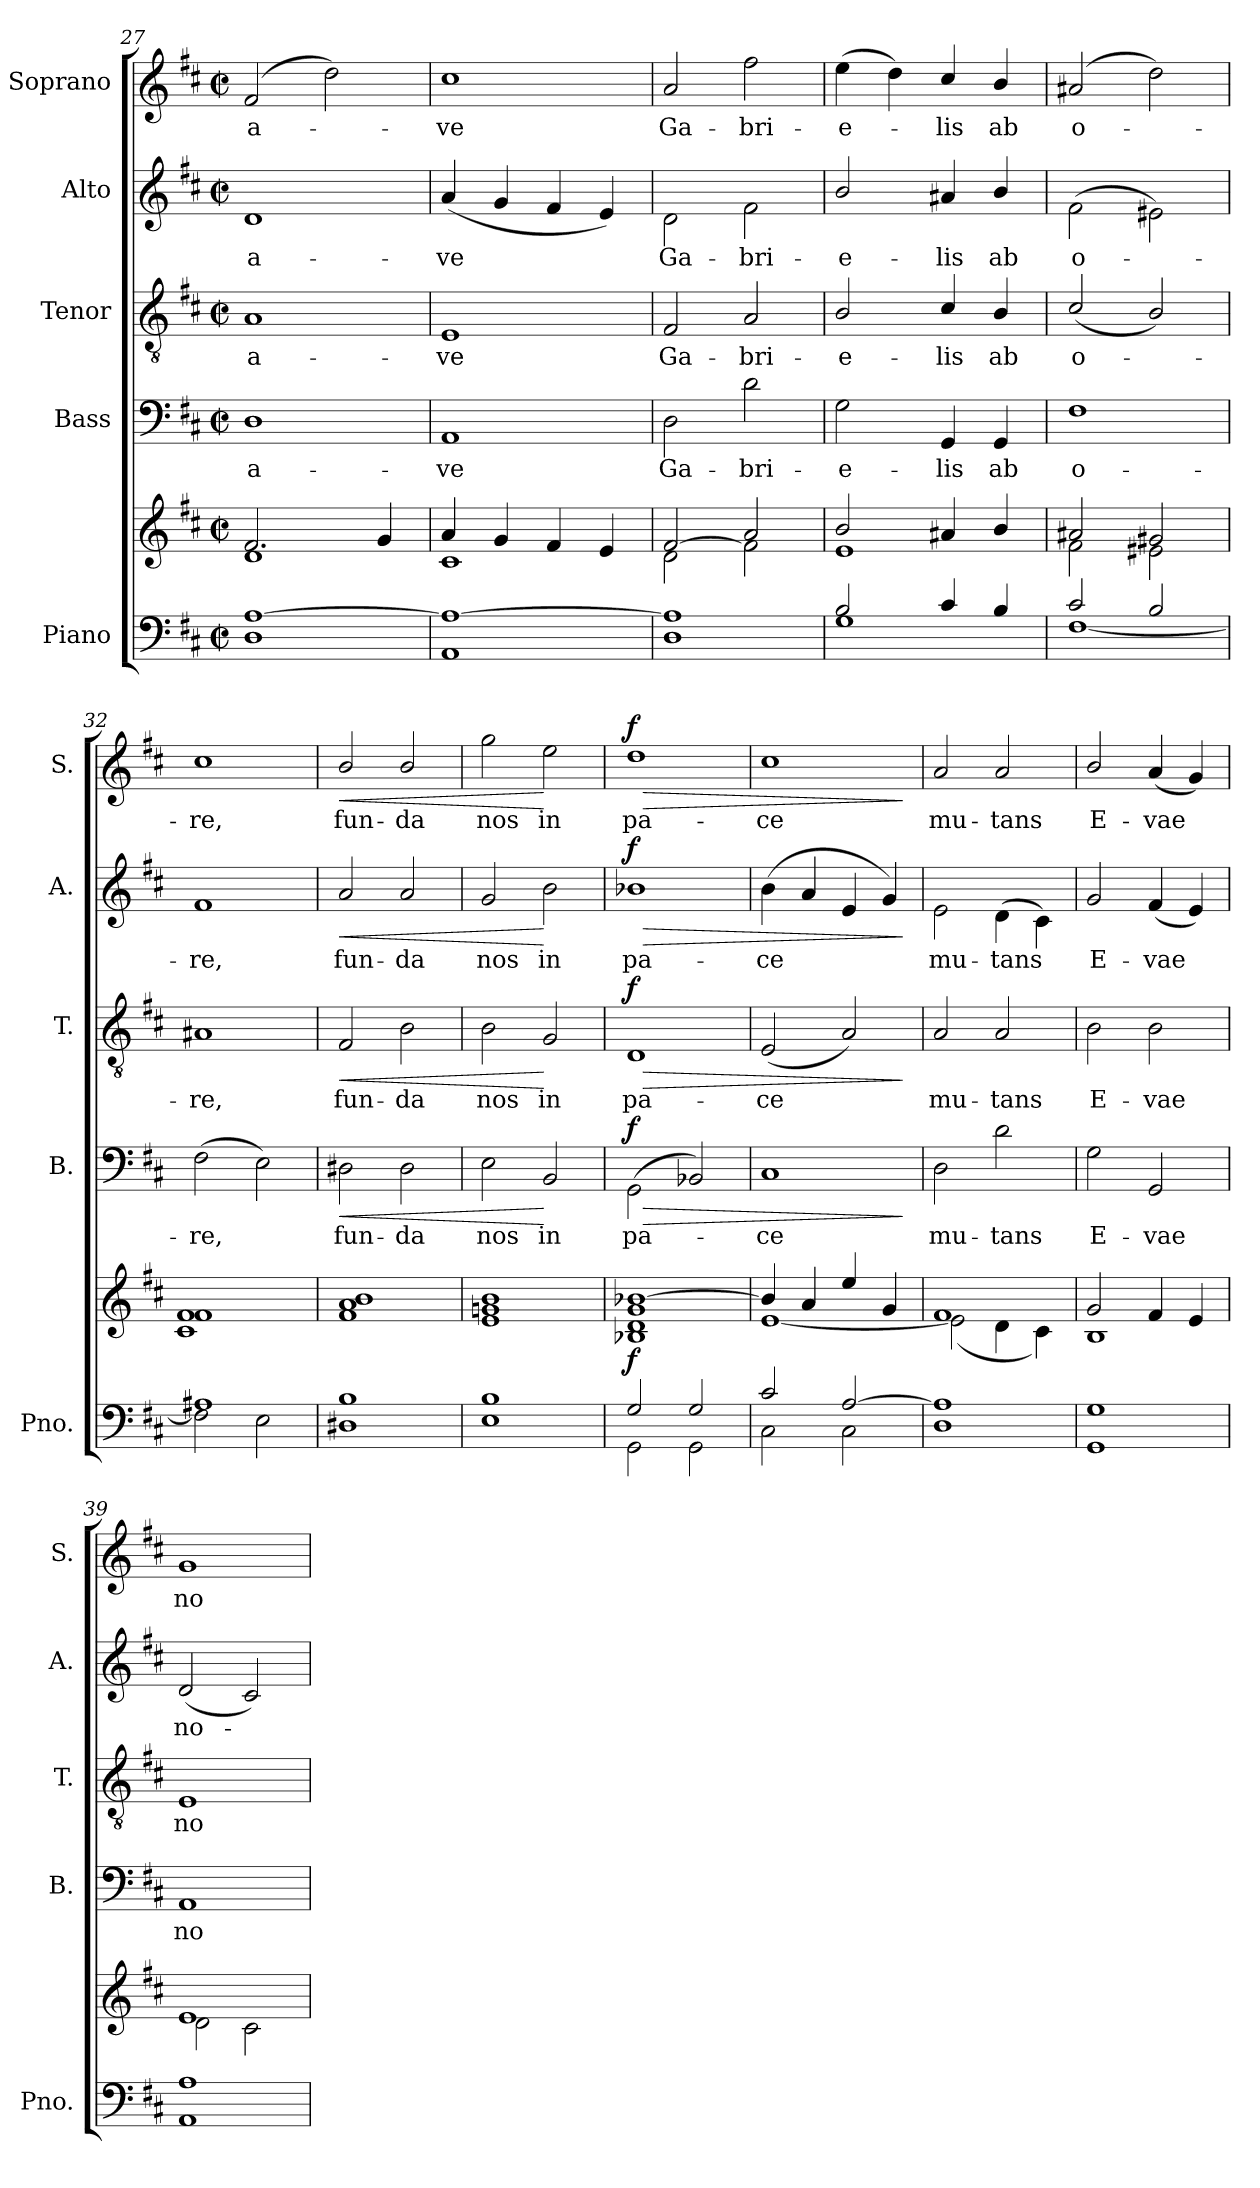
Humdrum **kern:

**kern	**kern	**dynam	**kern	**text	**dynam	**kern	**text	**dynam	**kern	**text	**dynam	**kern	**text	**dynam
*part5	*part5	*part5	*part4	*part4	*part4	*part3	*part3	*part3	*part2	*part2	*part2	*part1	*part1	*part1
*staff6	*staff5	*staff5/6	*staff4	*staff4	*staff4	*staff3	*staff3	*staff3	*staff2	*staff2	*staff2	*staff1	*staff1	*staff1
*I"Piano	*	*	*I"Bass	*	*	*I"Tenor	*	*	*I"Alto	*	*	*I"Soprano	*	*
*I'Pno.	*	*	*I'B.	*	*	*I'T.	*	*	*I'A.	*	*	*I'S.	*	*
*clefF4	*clefG2	*	*clefF4	*	*	*clefGv2	*	*	*clefG2	*	*	*clefG2	*	*
*k[f#c#]	*k[f#c#]	*	*k[f#c#]	*	*	*k[f#c#]	*	*	*k[f#c#]	*	*	*k[f#c#]	*	*
*D:	*D:	*	*D:	*	*	*D:	*	*	*D:	*	*	*D:	*	*
*M2/2	*M2/2	*	*M2/2	*	*	*M2/2	*	*	*M2/2	*	*	*M2/2	*	*
*met(c|)	*met(c|)	*	*met(c|)	*	*	*met(c|)	*	*	*met(c|)	*	*	*met(c|)	*	*
=27	=27	=27	=27	=27	=27	=27	=27	=27	=27	=27	=27	=27	=27	=27
*	*^	*	*	*	*	*	*	*	*	*	*	*	*	*
!	!	!	!	!	!LO:LY:b	!	!	!LO:LY:b	!	!	!LO:LY:b	!	!	!LO:LY:b	!
1D [1A	2.f#/	1d	.	1D	a-	.	1A	a-	.	1d	a-	.	(>2f#/	a-	.
.	.	.	.	.	.	.	.	.	.	.	.	.	2dd\)	.	.
.	4g/	.	.	.	.	.	.	.	.	.	.	.	.	.	.
=28	=28	=28	=28	=28	=28	=28	=28	=28	=28	=28	=28	=28	=28	=28	=28
!	!	!	!	!	!LO:LY:b	!	!	!LO:LY:b	!	!	!LO:LY:b	!	!	!LO:LY:b	!
1AA 1A_	4a/	1c#	.	1AA	-ve	.	1E	-ve	.	(<4a/	-ve	.	1cc#	-ve	.
.	4g/	.	.	.	.	.	.	.	.	4g/	.	.	.	.	.
.	4f#/	.	.	.	.	.	.	.	.	4f#/	.	.	.	.	.
.	4e/	.	.	.	.	.	.	.	.	4e/)	.	.	.	.	.
=29	=29	=29	=29	=29	=29	=29	=29	=29	=29	=29	=29	=29	=29	=29	=29
*^	*	*	*	*	*	*	*	*	*	*	*	*	*	*	*
!	!	!	!	!	!	!LO:LY:b	!	!	!LO:LY:b	!	!	!LO:LY:b	!	!	!LO:LY:b	!
1A]	1D	[2f#/	2d\	.	2D\	Ga-	.	2F#/	Ga-	.	2d\	Ga-	.	2a/	Ga-	.
!	!	!	!	!	!	!LO:LY:b	!	!	!LO:LY:b	!	!	!LO:LY:b	!	!	!LO:LY:b	!
.	.	2a/	2f#\]	.	2d\	-bri-	.	2A/	-bri-	.	2f#\	-bri-	.	2ff#\	-bri-	.
=30	=30	=30	=30	=30	=30	=30	=30	=30	=30	=30	=30	=30	=30	=30	=30	=30
!	!	!	!	!	!	!LO:LY:b	!	!	!LO:LY:b	!	!	!LO:LY:b	!	!	!LO:LY:b	!
2B/	1G	2b/	1e	.	2G\	-e-	.	2B/	-e-	.	2b/	-e-	.	(>4ee\	-e-	.
.	.	.	.	.	.	.	.	.	.	.	.	.	.	4dd\)	.	.
!	!	!	!	!	!	!LO:LY:b	!	!	!LO:LY:b	!	!	!LO:LY:b	!	!	!LO:LY:b	!
4c#/	.	4a#X/	.	.	4GG/	-lis	.	4c#/	-lis	.	4a#X/	-lis	.	4cc#/	-lis	.
!	!	!	!	!	!	!LO:LY:b	!	!	!LO:LY:b	!	!	!LO:LY:b	!	!	!LO:LY:b	!
4B/	.	4b/	.	.	4GG/	ab	.	4B/	ab	.	4b/	ab	.	4b/	ab	.
!!LO:LB:g=z
=31	=31	=31	=31	=31	=31	=31	=31	=31	=31	=31	=31	=31	=31	=31	=31	=31
!	!	!	!	!	!	!LO:LY:b	!	!	!LO:LY:b	!	!	!LO:LY:b	!	!	!LO:LY:b	!
2c#/	[1F#	2a#X/	2f#\	.	1F#	o-	.	(<2c#/	o-	.	(>2f#\	o-	.	(>2a#X/	o-	.
2B/	.	2g#X/	2e#X\	.	.	.	.	2B/)	.	.	2e#X\)	.	.	2dd\)	.	.
=32	=32	=32	=32	=32	=32	=32	=32	=32	=32	=32	=32	=32	=32	=32	=32	=32
!	!	!	!	!	!	!LO:LY:b	!	!	!LO:LY:b	!	!	!LO:LY:b	!	!	!LO:LY:b	!
1A#X	2F#\]	1f#	1c# 1f#	.	(>2F#\	-re,	.	1A#X	-re,	.	1f#	-re,	.	1cc#	-re,	.
.	2E\	.	.	.	2E\)	.	.	.	.	.	.	.	.	.	.	.
*	*	*v	*v	*	*	*	*	*	*	*	*	*	*	*	*	*
=33	=33	=33	=33	=33	=33	=33	=33	=33	=33	=33	=33	=33	=33	=33	=33
!	!	!	!	!	!LO:LY:b	!LO:HP:b	!	!LO:LY:b	!LO:HP:b	!	!LO:LY:b	!LO:HP:b	!	!LO:LY:b	!LO:HP:b
1B	1D#X	1f# 1a 1b	.	2D#X\	fun-	<	2F#/	fun-	<	2a/	fun-	<	2b/	fun-	<
!	!	!	!	!	!LO:LY:b	!	!	!LO:LY:b	!	!	!LO:LY:b	!	!	!LO:LY:b	!
.	.	.	.	2D#\	-da	.	2B\	-da	.	2a/	-da	.	2b/	-da	.
=34	=34	=34	=34	=34	=34	=34	=34	=34	=34	=34	=34	=34	=34	=34	=34
!	!	!	!	!	!LO:LY:b	!	!	!LO:LY:b	!	!	!LO:LY:b	!	!	!LO:LY:b	!
1B	1E	1e 1gn 1b	.	2E\	nos	.	2B\	nos	.	2g/	nos	.	2gg\	nos	.
!	!	!	!	!	!LO:LY:b	!	!	!LO:LY:b	!	!	!LO:LY:b	!	!	!LO:LY:b	!
.	.	.	.	2BB/	in	[	2G/	in	[	2b\	in	[	2ee\	in	[
=35	=35	=35	=35	=35	=35	=35	=35	=35	=35	=35	=35	=35	=35	=35	=35
!	!	!	!LO:DY:b	!	!LO:LY:b	!LO:HP:b	!	!LO:LY:b	!LO:HP:b	!	!LO:LY:b	!LO:HP:b	!	!LO:LY:b	!LO:HP:b
!	!	!	!	!	!	!LO:DY:n=1:b	!	!	!LO:DY:n=1:b	!	!	!LO:DY:n=1:b	!	!	!LO:DY:n=1:a
2G/	2GG\	1B-X 1d 1g [1b-X	f	(>2GG\	pa-	> f	1D	pa-	> f	1b-X	pa-	> f	1dd	pa-	> f
2G/	2GG\	.	.	2BB-X/)	.	.	.	.	.	.	.	.	.	.	.
=36	=36	=36	=36	=36	=36	=36	=36	=36	=36	=36	=36	=36	=36	=36	=36
*	*	*^	*	*	*	*	*	*	*	*	*	*	*	*	*
!	!	!	!	!	!	!LO:LY:b	!	!	!LO:LY:b	!	!	!LO:LY:b	!	!	!LO:LY:b	!
2c#/	2C#\	4b-/]	[1e	.	1C#	-ce	.	(<2E/	-ce	.	(>4b\	-ce	.	1cc#	-ce	.
.	.	4a/	.	.	.	.	.	.	.	.	4a/	.	.	.	.	.
[2A/	2C#\	4ee/	.	.	.	.	.	2A/)	.	.	4e/	.	.	.	.	.
.	.	4g/	.	.	.	.	.	.	.	.	4g/)	.	.	.	.	.
*v	*v	*	*	*	*	*	*	*	*	*	*	*	*	*	*	*
*	*v	*v	*	*	*	*	*	*	*	*	*	*	*	*	*
.	.	.	.	.	]	.	.	]	.	.	]	.	.	]
=37	=37	=37	=37	=37	=37	=37	=37	=37	=37	=37	=37	=37	=37	=37
*^	*^	*	*	*	*	*	*	*	*	*	*	*	*	*
!	!	!	!	!	!	!LO:LY:b	!	!	!LO:LY:b	!	!	!LO:LY:b	!	!	!LO:LY:b	!
1A]	1D	1f#	(<2e\]	.	2D\	mu-	.	2A/	mu-	.	2e\	mu-	.	2a/	mu-	.
!	!	!	!	!	!	!LO:LY:b	!	!	!LO:LY:b	!	!	!LO:LY:b	!	!	!LO:LY:b	!
.	.	.	4d\	.	2d\	-tans	.	2A/	-tans	.	(>4d\	-tans	.	2a/	-tans	.
.	.	.	4c#\)	.	.	.	.	.	.	.	4c#\)	.	.	.	.	.
=38	=38	=38	=38	=38	=38	=38	=38	=38	=38	=38	=38	=38	=38	=38	=38	=38
!	!	!	!	!	!	!LO:LY:b	!	!	!LO:LY:b	!	!	!LO:LY:b	!	!	!LO:LY:b	!
1G	1GG	2g/	1B	.	2G\	E-	.	2B\	E-	.	2g/	E-	.	2b/	E-	.
!	!	!	!	!	!	!LO:LY:b	!	!	!LO:LY:b	!	!	!LO:LY:b	!	!	!LO:LY:b	!
.	.	4f#/	.	.	2GG/	-vae	.	2B\	-vae	.	(<4f#/	-vae	.	(<4a/	-vae	.
.	.	4e/	.	.	.	.	.	.	.	.	4e/)	.	.	4g/)	.	.
=39	=39	=39	=39	=39	=39	=39	=39	=39	=39	=39	=39	=39	=39	=39	=39	=39
!	!	!	!	!	!	!LO:LY:b	!	!	!LO:LY:b	!	!	!LO:LY:b	!	!	!LO:LY:b	!
1A	1AA	1e	2d\	.	1AA	no-	.	1E	no-	.	(<2d/	no-	.	1g	no-	.
.	.	.	2c#\	.	.	.	.	.	.	.	2c#/)	.	.	.	.	.
*v	*v	*	*	*	*	*	*	*	*	*	*	*	*	*	*	*
*	*v	*v	*	*	*	*	*	*	*	*	*	*	*	*	*
=	=	=	=	=	=	=	=	=	=	=	=	=	=	=
*-	*-	*-	*-	*-	*-	*-	*-	*-	*-	*-	*-	*-	*-	*-
